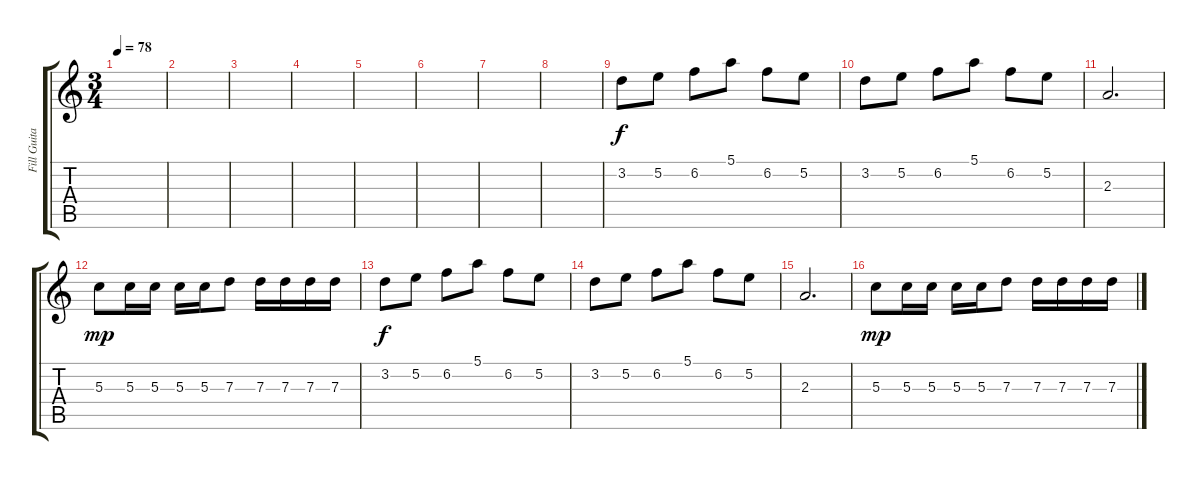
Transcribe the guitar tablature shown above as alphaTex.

\track ("Fill Guitar" "Fill Guita") {instrument distortionguitar}
\staff {score tabs}
\tuning (E4 B3 G3 D3 A2 E2) {hide}
\ts (3 4)
\tempo 78
\clef g2
\ks c
|
|
|
|
|
|
|
|
3.2.8{dy f volume 10 instrument overdrivenguitar} 5.2.8 6.2.8 5.1.8 6.2.8 5.2.8 |
3.2.8 5.2.8 6.2.8 5.1.8 6.2.8 5.2.8 |
2.3.2{d} |
5.3.8{dy mp} 5.3.16 5.3.16 5.3.16 5.3.16 7.3.8 7.3.16 7.3.16 7.3.16 7.3.16 |
3.2.8{dy f} 5.2.8 6.2.8 5.1.8 6.2.8 5.2.8 |
3.2.8 5.2.8 6.2.8 5.1.8 6.2.8 5.2.8 |
2.3.2{d} |
5.3.8{dy mp} 5.3.16 5.3.16 5.3.16 5.3.16 7.3.8 7.3.16 7.3.16 7.3.16 7.3.16
